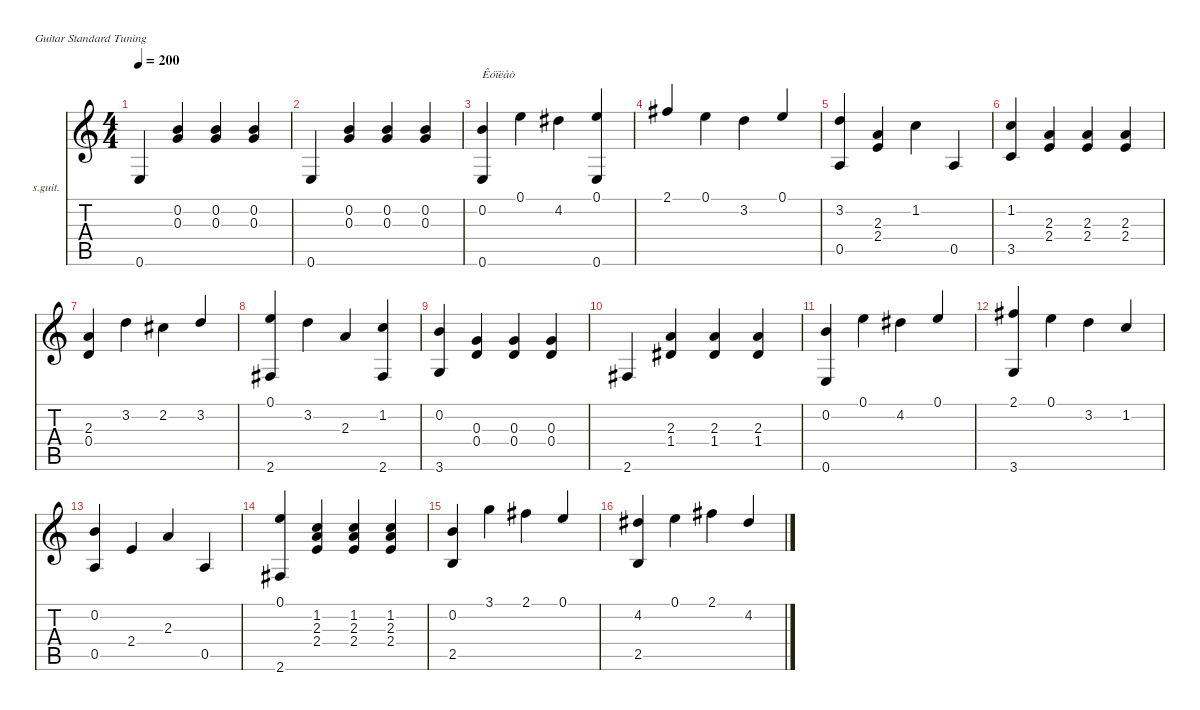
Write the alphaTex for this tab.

\defaultSystemsLayout 4
\hideDynamics
\bracketExtendMode nobrackets
\firstSystemTrackNameOrientation horizontal
\otherSystemsTrackNameOrientation horizontal
\track ("Гитара" "s.guit.") {instrument acousticguitarsteel}
\staff {score tabs}
\tuning (E4 B3 G3 D3 A2 E2)
\ts (4 4)
\beaming (8 2 2 2 2)
\tempo 200
\clef g2
\ks c
0.6.4{dy f instrument acousticguitarsteel beam Up} (0.3 0.2).4{beam Up} (0.3 0.2).4{beam Up} (0.3 0.2).4{beam Up} |
0.6.4{beam Up} (0.3 0.2).4{beam Up} (0.3 0.2).4{beam Up} (0.3 0.2).4{beam Up} |
(0.2 0.6).4{txt "Êóïëåò" beam Up} 0.1.4{beam Down} 4.2{acc #}.4{beam Down} (0.1 0.6).4{beam Up} |
2.1{acc #}.4{beam Up} 0.1.4{beam Down} 3.2.4{beam Down} 0.1.4{beam Up} |
(3.2 0.5).4{beam Up} (2.3 2.4).4{beam Up} 1.2.4{beam Down} 0.5.4{beam Up} |
(1.2 3.5).4{beam Up} (2.3 2.4).4{beam Up} (2.3 2.4).4{beam Up} (2.3 2.4).4{beam Up} |
(2.3 0.4).4{beam Up} 3.2.4{beam Down} 2.2{acc #}.4{beam Down} 3.2.4{beam Up} |
(0.1 2.6{acc #}).4{beam Up} 3.2.4{beam Down} 2.3.4{beam Up} (1.2 2.6{acc #}).4{beam Up} |
(0.2 3.6).4{beam Up} (0.3 0.4).4{beam Up} (0.3 0.4).4{beam Up} (0.3 0.4).4{beam Up} |
2.6{acc #}.4{beam Up} (2.3 1.4{acc #}).4{beam Up} (2.3 1.4{acc #}).4{beam Up} (2.3 1.4{acc #}).4{beam Up} |
(0.2 0.6).4{beam Up} 0.1.4{beam Down} 4.2{acc #}.4{beam Down} 0.1.4{beam Up} |
(2.1{acc #} 3.6).4{beam Up} 0.1.4{beam Down} 3.2.4{beam Down} 1.2.4{beam Up} |
(0.2 0.5).4{beam Up} 2.4.4{beam Up} 2.3.4{beam Up} 0.5.4{beam Up} |
(0.1 2.6{acc #}).4{beam Up} (2.3 2.4 1.2).4{beam Up} (2.3 2.4 1.2).4{beam Up} (2.3 2.4 1.2).4{beam Up} |
(0.2 2.5).4{beam Up} 3.1.4{beam Down} 2.1{acc #}.4{beam Down} 0.1.4{beam Up} |
(4.2{acc #} 2.5).4{beam Up} 0.1.4{beam Down} 2.1{acc #}.4{beam Down} 4.2{acc #}.4{beam Up}
